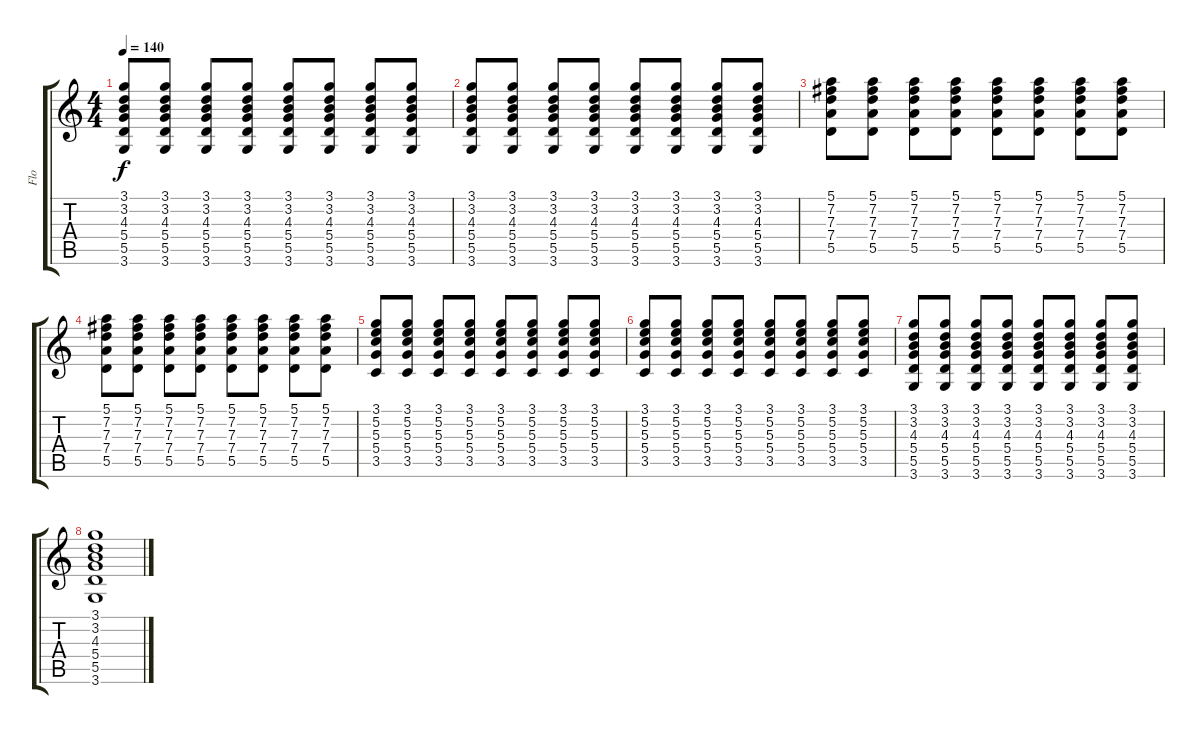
\track ("Flo" "Flo") {instrument overdrivenguitar}
\staff {score tabs}
\tuning (E4 B3 G3 D3 A2 E2) {hide}
\ts (4 4)
\tempo 140
\clef g2
\ks c
(3.1 3.2 4.3 5.4 5.5 3.6).8{dy f} (3.1 3.2 4.3 5.4 5.5 3.6).8 (3.1 3.2 4.3 5.4 5.5 3.6).8 (3.1 3.2 4.3 5.4 5.5 3.6).8 (3.1 3.2 4.3 5.4 5.5 3.6).8 (3.1 3.2 4.3 5.4 5.5 3.6).8 (3.1 3.2 4.3 5.4 5.5 3.6).8 (3.1 3.2 4.3 5.4 5.5 3.6).8 |
(3.1 3.2 4.3 5.4 5.5 3.6).8 (3.1 3.2 4.3 5.4 5.5 3.6).8 (3.1 3.2 4.3 5.4 5.5 3.6).8 (3.1 3.2 4.3 5.4 5.5 3.6).8 (3.1 3.2 4.3 5.4 5.5 3.6).8 (3.1 3.2 4.3 5.4 5.5 3.6).8 (3.1 3.2 4.3 5.4 5.5 3.6).8 (3.1 3.2 4.3 5.4 5.5 3.6).8 |
(5.1 7.2 7.3 7.4 5.5).8 (5.1 7.2 7.3 7.4 5.5).8 (5.1 7.2 7.3 7.4 5.5).8 (5.1 7.2 7.3 7.4 5.5).8 (5.1 7.2 7.3 7.4 5.5).8 (5.1 7.2 7.3 7.4 5.5).8 (5.1 7.2 7.3 7.4 5.5).8 (5.1 7.2 7.3 7.4 5.5).8 |
(5.1 7.2 7.3 7.4 5.5).8 (5.1 7.2 7.3 7.4 5.5).8 (5.1 7.2 7.3 7.4 5.5).8 (5.1 7.2 7.3 7.4 5.5).8 (5.1 7.2 7.3 7.4 5.5).8 (5.1 7.2 7.3 7.4 5.5).8 (5.1 7.2 7.3 7.4 5.5).8 (5.1 7.2 7.3 7.4 5.5).8 |
(3.1 5.2 5.3 5.4 3.5).8 (3.1 5.2 5.3 5.4 3.5).8 (3.1 5.2 5.3 5.4 3.5).8 (3.1 5.2 5.3 5.4 3.5).8 (3.1 5.2 5.3 5.4 3.5).8 (3.1 5.2 5.3 5.4 3.5).8 (3.1 5.2 5.3 5.4 3.5).8 (3.1 5.2 5.3 5.4 3.5).8 |
(3.1 5.2 5.3 5.4 3.5).8 (3.1 5.2 5.3 5.4 3.5).8 (3.1 5.2 5.3 5.4 3.5).8 (3.1 5.2 5.3 5.4 3.5).8 (3.1 5.2 5.3 5.4 3.5).8 (3.1 5.2 5.3 5.4 3.5).8 (3.1 5.2 5.3 5.4 3.5).8 (3.1 5.2 5.3 5.4 3.5).8 |
(3.1 3.2 4.3 5.4 5.5 3.6).8 (3.1 3.2 4.3 5.4 5.5 3.6).8 (3.1 3.2 4.3 5.4 5.5 3.6).8 (3.1 3.2 4.3 5.4 5.5 3.6).8 (3.1 3.2 4.3 5.4 5.5 3.6).8 (3.1 3.2 4.3 5.4 5.5 3.6).8 (3.1 3.2 4.3 5.4 5.5 3.6).8 (3.1 3.2 4.3 5.4 5.5 3.6).8 |
(3.1 3.2 4.3 5.4 5.5 3.6).1
